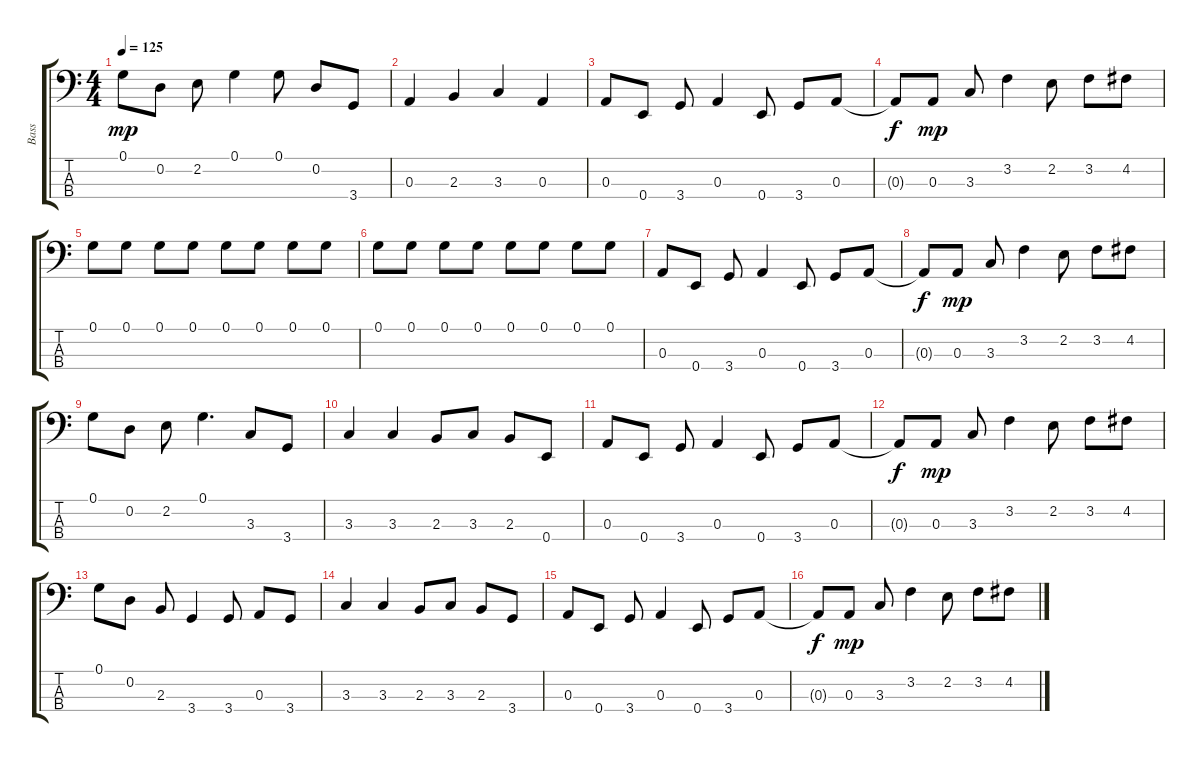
\track ("Bass" "Bass") {instrument electricbassfinger}
\staff {score tabs}
\tuning (G2 D2 A1 E1) {hide}
\ts (4 4)
\tempo 125
\clef f4
\ks c
0.1.8{dy mp} 0.2.8 2.2.8 0.1.4 0.1.8 0.2.8 3.4.8 |
0.3.4 2.3.4 3.3.4 0.3.4 |
0.3.8 0.4.8 3.4.8 0.3.4 0.4.8 3.4.8 0.3.8 |
0.3{t}.8{dy f} 0.3.8{dy mp} 3.3.8 3.2.4 2.2.8 3.2.8 4.2.8 |
0.1.8 0.1.8 0.1.8 0.1.8 0.1.8 0.1.8 0.1.8 0.1.8 |
0.1.8 0.1.8 0.1.8 0.1.8 0.1.8 0.1.8 0.1.8 0.1.8 |
0.3.8 0.4.8 3.4.8 0.3.4 0.4.8 3.4.8 0.3.8 |
0.3{t}.8{dy f} 0.3.8{dy mp} 3.3.8 3.2.4 2.2.8 3.2.8 4.2.8 |
0.1.8 0.2.8 2.2.8 0.1.4{d} 3.3.8 3.4.8 |
3.3.4 3.3.4 2.3.8 3.3.8 2.3.8 0.4.8 |
0.3.8 0.4.8 3.4.8 0.3.4 0.4.8 3.4.8 0.3.8 |
0.3{t}.8{dy f} 0.3.8{dy mp} 3.3.8 3.2.4 2.2.8 3.2.8 4.2.8 |
0.1.8 0.2.8 2.3.8 3.4.4 3.4.8 0.3.8 3.4.8 |
3.3.4 3.3.4 2.3.8 3.3.8 2.3.8 3.4.8 |
0.3.8 0.4.8 3.4.8 0.3.4 0.4.8 3.4.8 0.3.8 |
0.3{t}.8{dy f} 0.3.8{dy mp} 3.3.8 3.2.4 2.2.8 3.2.8 4.2.8
